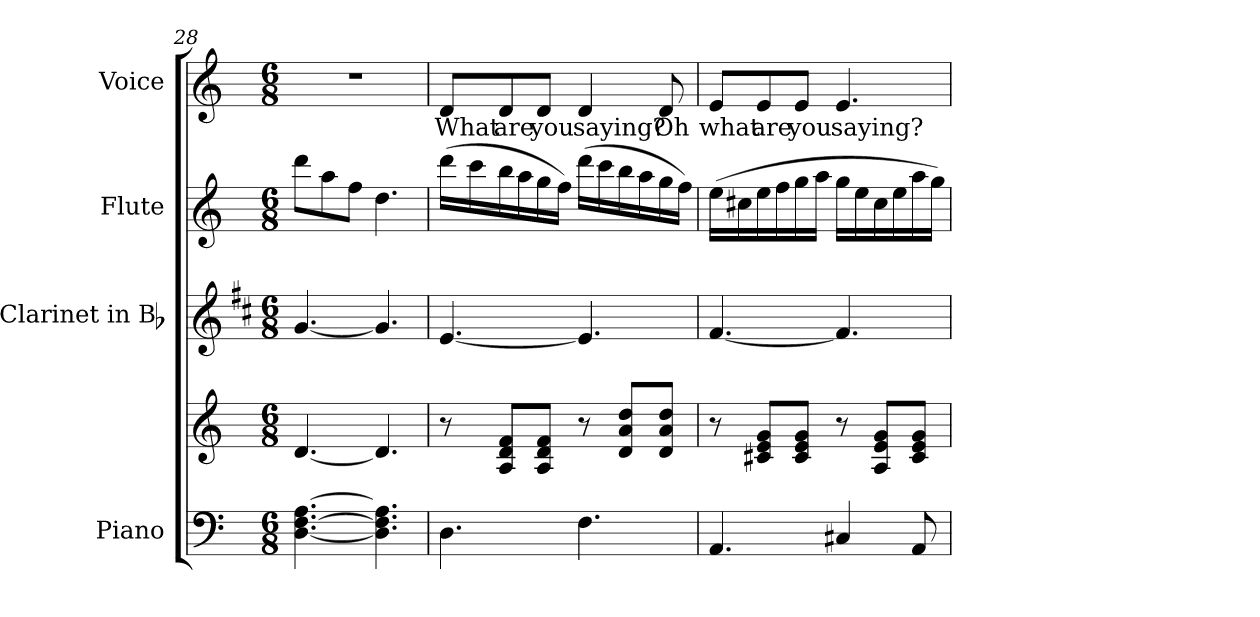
**kern	**kern	**kern	**kern	**kern	**text
*part4	*part4	*part3	*part2	*part1	*part1
*staff5	*staff4	*staff3	*staff2	*staff1	*staff1
*I"Piano	*	*I"Clarinet in Bb	*I"Flute	*I"Voice	*
*I'Pno.	*	*I'Cl.	*I'Fl.	*I'Voice	*
*clefF4	*clefG2	*clefG2	*clefG2	*clefG2	*
*	*	*ITrd1c2	*	*	*
*k[]	*k[]	*k[]	*k[]	*k[]	*
*C:	*C:	*C:	*C:	*C:	*
*M6/8	*M6/8	*M6/8	*M6/8	*M6/8	*
=28	=28	=28	=28	=28	=28
!	!	!	!	!LO:N:vis=1	!
[4.Di\ [4.Fi [4.Ai	[4.di/	[4.fi/	8dddi\L	2.r	.
.	.	.	8aai\	.	.
.	.	.	8ffi\J	.	.
4.Di\] 4.Fi] 4.Ai]	4.di/]	4.fi/]	4.ddi\	.	.
!!LO:LB:g=z
=29	=29	=29	=29	=29	=29
!	!	!	!	!	!LO:LY:b:color=#000000
4.Di\	8r	[4.di/	(16dddi\LL	8di/L	What
.	.	.	16ccci\	.	.
!	!	!	!	!	!LO:LY:b:color=#000000
.	8Ai/ 8di 8fiL	.	16bbi\	8di/	are
.	.	.	16aai\	.	.
!	!	!	!	!	!LO:LY:b:color=#000000
.	8Ai/ 8di 8fiJ	.	16ggi\	8di/J	you
.	.	.	16ffi\JJ)	.	.
!	!	!	!	!	!LO:LY:b:color=#000000
4.Fi\	8r	4.di/]	(16dddi\LL	4di/	saying?
.	.	.	16ccci\	.	.
.	8di/ 8ai 8ddiL	.	16bbi\	.	.
.	.	.	16aai\	.	.
!	!	!	!	!	!LO:LY:b:color=#000000
.	8di/ 8ai 8ddiJ	.	16ggi\	8di/	Oh
.	.	.	16ffi\JJ)	.	.
=30	=30	=30	=30	=30	=30
!	!	!	!	!	!LO:LY:b:color=#000000
4.AAi/	8r	[4.ei/	(16eei\LL	8ei/L	what
.	.	.	16cc#Xi\	.	.
!	!	!	!	!	!LO:LY:b:color=#000000
.	8c#Xi/ 8ei 8giL	.	16eei\	8ei/	are
.	.	.	16ffi\	.	.
!	!	!	!	!	!LO:LY:b:color=#000000
.	8c#i/ 8ei 8giJ	.	16ggi\	8ei/J	you
.	.	.	16aai\JJ	.	.
!	!	!	!	!	!LO:LY:b:color=#000000
4C#Xi/	8r	4.ei/]	16ggi\LL	4.ei/	saying?
.	.	.	16eei\	.	.
.	8Ai/ 8ei 8giL	.	16cc#i\	.	.
.	.	.	16eei\	.	.
8AAi/	8c#i/ 8ei 8giJ	.	16aai\	.	.
.	.	.	16ggi\JJ)	.	.
=	=	=	=	=	=
*-	*-	*-	*-	*-	*-
